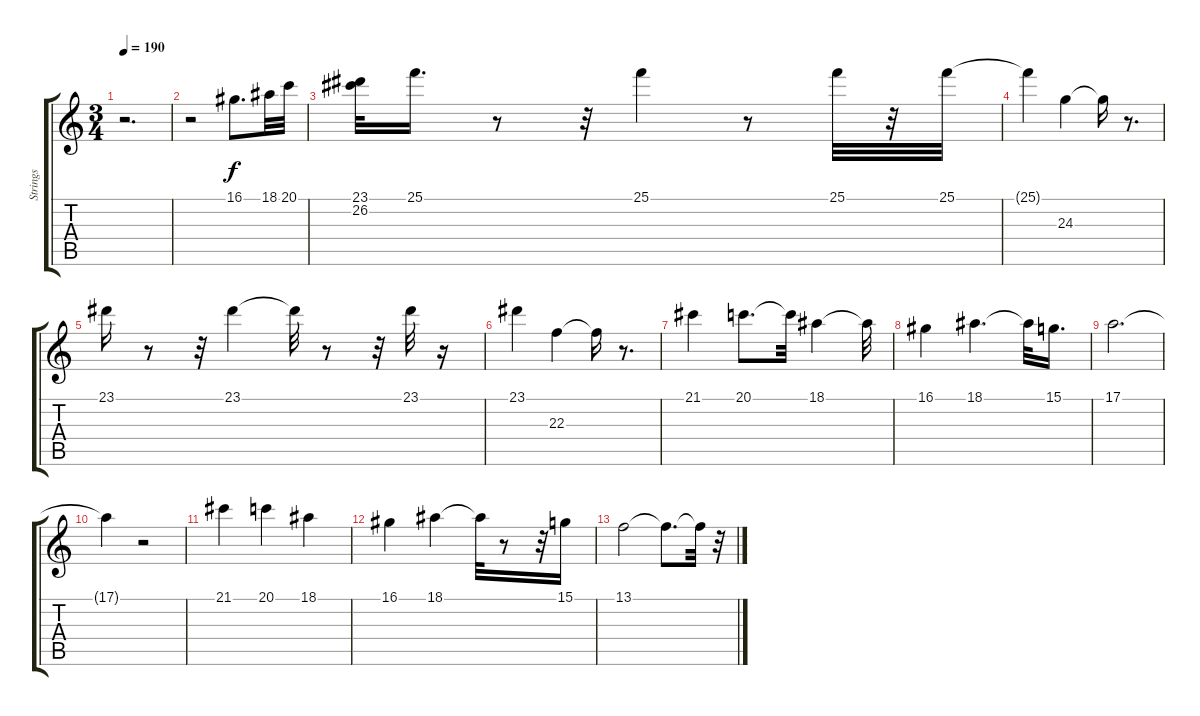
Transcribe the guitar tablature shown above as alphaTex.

\track ("Strings" "Strings") {instrument stringensemble1}
\staff {score tabs}
\tuning (E4 B3 G3 D3 A2 E2) {hide}
\ts (3 4)
\tempo 190
\clef g2
\ks c
r.2{d dy f} |
r.2 16.1.8{d} 18.1.32 20.1.32 |
(23.1 26.2).32 25.1.16{d} r.8 r.32 25.1.4 r.8 25.1.32 r.32 25.1.32 |
25.1{t}.4 24.3.4 24.3{t}.16 r.8{d} |
23.1.16 r.8 r.32 23.1.4 23.1{t}.32 r.8 r.32 23.1.32 r.16 |
23.1.4 22.3.4 22.3{t}.16 r.8{d} |
21.1.4 20.1.8{d} 20.1{t}.32 18.1.4 18.1{t}.32 |
16.1.4 18.1.4{d} 18.1{t}.32 15.1.16{d} |
17.1.2{d} |
17.1{t}.4 r.2 |
21.1.4 20.1.4 18.1.4 |
16.1.4 18.1.4 18.1{t}.32 r.8 r.32 15.1.16 |
13.1.2 13.1{t}.8{d} 13.1{t}.32 r.32
